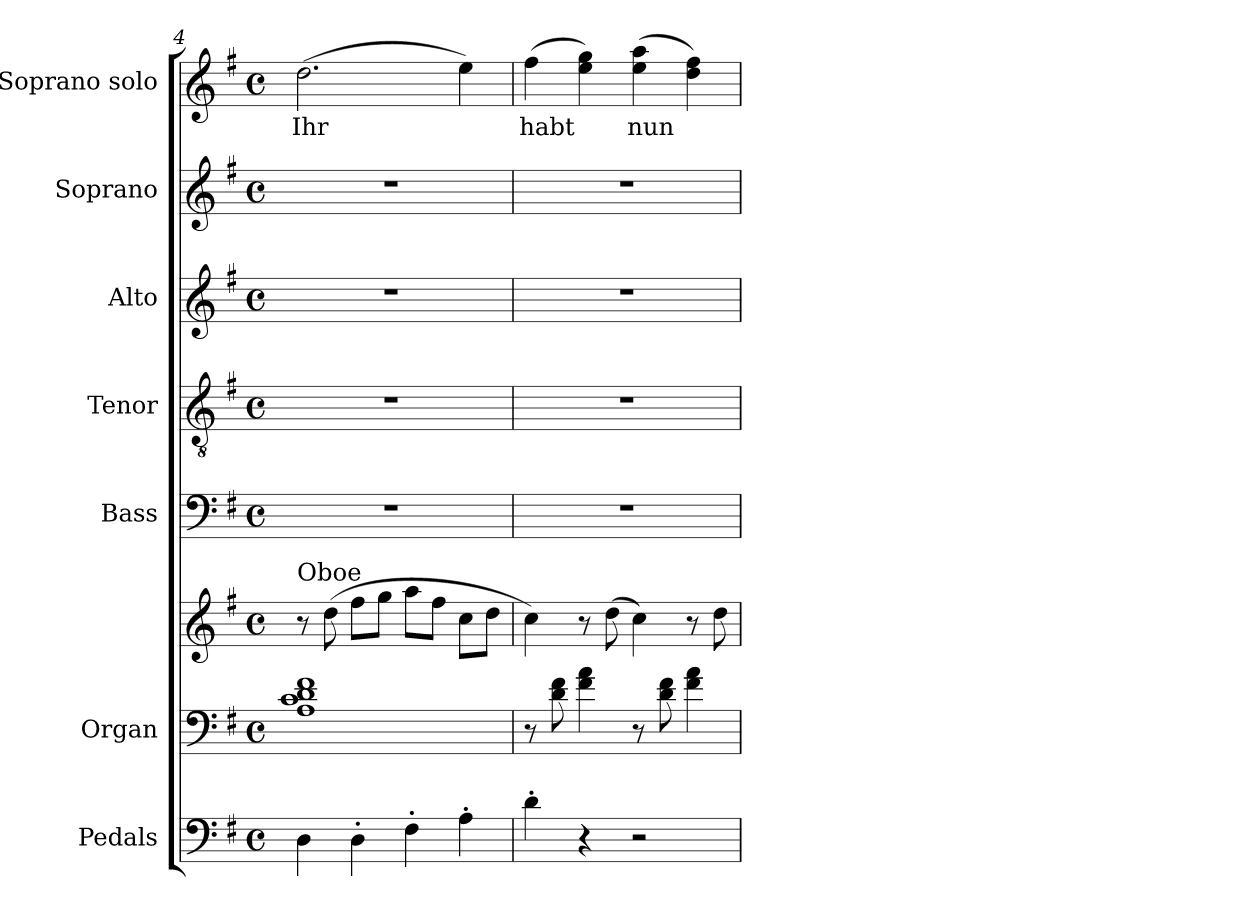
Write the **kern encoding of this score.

**kern	**kern	**kern	**kern	**kern	**kern	**kern	**kern	**text
*part7	*part6	*part6	*part5	*part4	*part3	*part2	*part1	*part1
*staff8	*staff7	*staff6	*staff5	*staff4	*staff3	*staff2	*staff1	*staff1
*I"Pedals	*I"Organ	*	*I"Bass	*I"Tenor	*I"Alto	*I"Soprano	*I"Soprano solo	*
*I'Ped.	*I'Org.	*	*I'B.	*I'T.	*I'A.	*I'S.	*I'S.	*
*clefF4	*clefF4	*clefG2	*clefF4	*clefGv2	*clefG2	*clefG2	*clefG2	*
*	*	*	*	*ITrd7c12	*	*	*	*
*k[f#]	*k[f#]	*k[f#]	*k[f#]	*k[f#]	*k[f#]	*k[f#]	*k[f#]	*
*G:	*G:	*G:	*G:	*G:	*G:	*G:	*G:	*
*M4/4	*M4/4	*M4/4	*M4/4	*M4/4	*M4/4	*M4/4	*M4/4	*
*met(c)	*met(c)	*met(c)	*met(c)	*met(c)	*met(c)	*met(c)	*met(c)	*
=4	=4	=4	=4	=4	=4	=4	=4	=4
*	*^	*	*	*	*	*	*	*
!	!	!	!LO:TX:a:t=Oboe	!	!	!	!	!	!
!	!	!	!	!	!	!	!	!	!LO:LY:b:color=#000000
4Di\	1f#i	1Ai 1ci 1di	8r	1r	1r	1r	1r	(2.ddi\	Ihr
.	.	.	(8ddi\	.	.	.	.	.	.
4D'i\	.	.	8ff#i\L	.	.	.	.	.	.
.	.	.	8ggi\J	.	.	.	.	.	.
4F#'i\	.	.	8aai\L	.	.	.	.	.	.
.	.	.	8ff#i\J	.	.	.	.	.	.
4A'i\	.	.	8cci\L	.	.	.	.	4eei\)	.
.	.	.	8ddi\J	.	.	.	.	.	.
*	*v	*v	*	*	*	*	*	*	*
!!LO:LB:g=z
=5	=5	=5	=5	=5	=5	=5	=5	=5
!	!	!	!	!	!	!	!	!LO:LY:b:color=#000000
4d'i\	8r	4cci\)	1r	1r	1r	1r	(4ff#i\	habt
.	8di\ 8f#i	.	.	.	.	.	.	.
4r	4f#i\ 4ai	8r	.	.	.	.	4eei\ 4ggi)	.
.	.	(8ddi\	.	.	.	.	.	.
!	!	!	!	!	!	!	!	!LO:LY:b:color=#000000
2r	8r	4cci\)	.	.	.	.	(4eei\ 4aai	nun
.	8di\ 8f#i	.	.	.	.	.	.	.
.	4f#i\ 4ai	8r	.	.	.	.	4ddi\ 4ff#i)	.
.	.	8ddi\	.	.	.	.	.	.
=	=	=	=	=	=	=	=	=
*-	*-	*-	*-	*-	*-	*-	*-	*-
